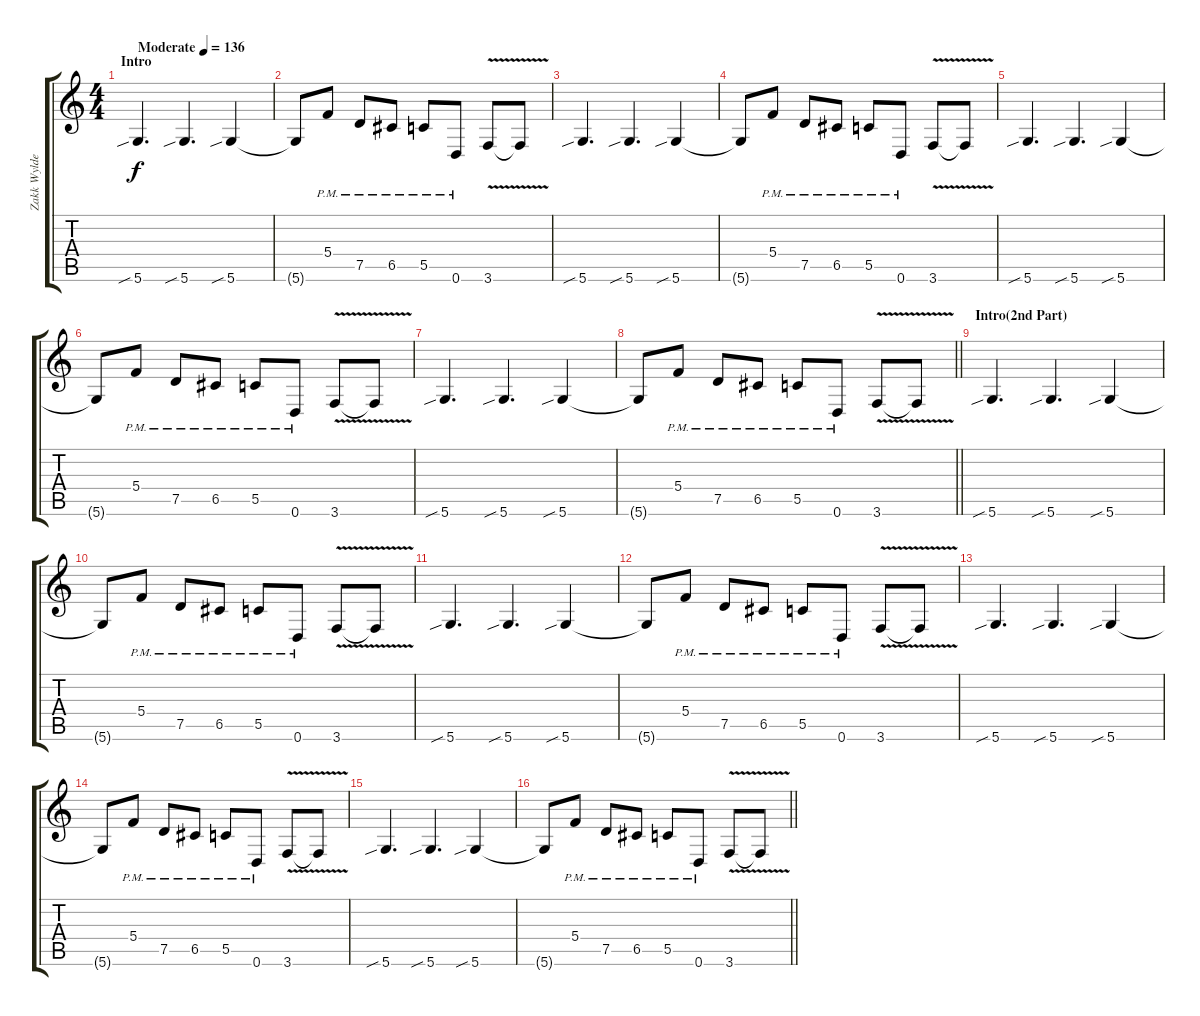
\track ("Zakk Wylde" "Zakk Wylde") {instrument distortionguitar}
\staff {score tabs}
\tuning (D4 A3 F3 C3 G2 D2) {hide}
\ts (4 4)
\section ("" "Intro")
\tempo (136 "Moderate")
\clef g2
\ks c
5.6{sib}.4{d dy f instrument distortionguitar} 5.6{sib}.4{d} 5.6{sib}.4 |
5.6{t}.8 5.4{pm}.8 7.5{pm}.8 6.5{pm}.8 5.5{pm}.8 0.6{pm}.8 3.6{v}.8 3.6{t}.8 |
5.6{sib}.4{d} 5.6{sib}.4{d} 5.6{sib}.4 |
5.6{t}.8 5.4{pm}.8 7.5{pm}.8 6.5{pm}.8 5.5{pm}.8 0.6{pm}.8 3.6{v}.8 3.6{t}.8 |
5.6{sib}.4{d} 5.6{sib}.4{d} 5.6{sib}.4 |
5.6{t}.8 5.4{pm}.8 7.5{pm}.8 6.5{pm}.8 5.5{pm}.8 0.6{pm}.8 3.6{v}.8 3.6{t}.8 |
5.6{sib}.4{d} 5.6{sib}.4{d} 5.6{sib}.4 |
\barLineRight lightlight
5.6{t}.8 5.4{pm}.8 7.5{pm}.8 6.5{pm}.8 5.5{pm}.8 0.6{pm}.8 3.6{v}.8 3.6{t}.8 |
\section ("" "Intro(2nd Part)")
5.6{sib}.4{d} 5.6{sib}.4{d} 5.6{sib}.4 |
5.6{t}.8 5.4{pm}.8 7.5{pm}.8 6.5{pm}.8 5.5{pm}.8 0.6{pm}.8 3.6{v}.8 3.6{t}.8 |
5.6{sib}.4{d} 5.6{sib}.4{d} 5.6{sib}.4 |
5.6{t}.8 5.4{pm}.8 7.5{pm}.8 6.5{pm}.8 5.5{pm}.8 0.6{pm}.8 3.6{v}.8 3.6{t}.8 |
5.6{sib}.4{d} 5.6{sib}.4{d} 5.6{sib}.4 |
5.6{t}.8 5.4{pm}.8 7.5{pm}.8 6.5{pm}.8 5.5{pm}.8 0.6{pm}.8 3.6{v}.8 3.6{t}.8 |
5.6{sib}.4{d} 5.6{sib}.4{d} 5.6{sib}.4 |
\barLineRight lightlight
5.6{t}.8 5.4{pm}.8 7.5{pm}.8 6.5{pm}.8 5.5{pm}.8 0.6{pm}.8 3.6{v}.8 3.6{t}.8
